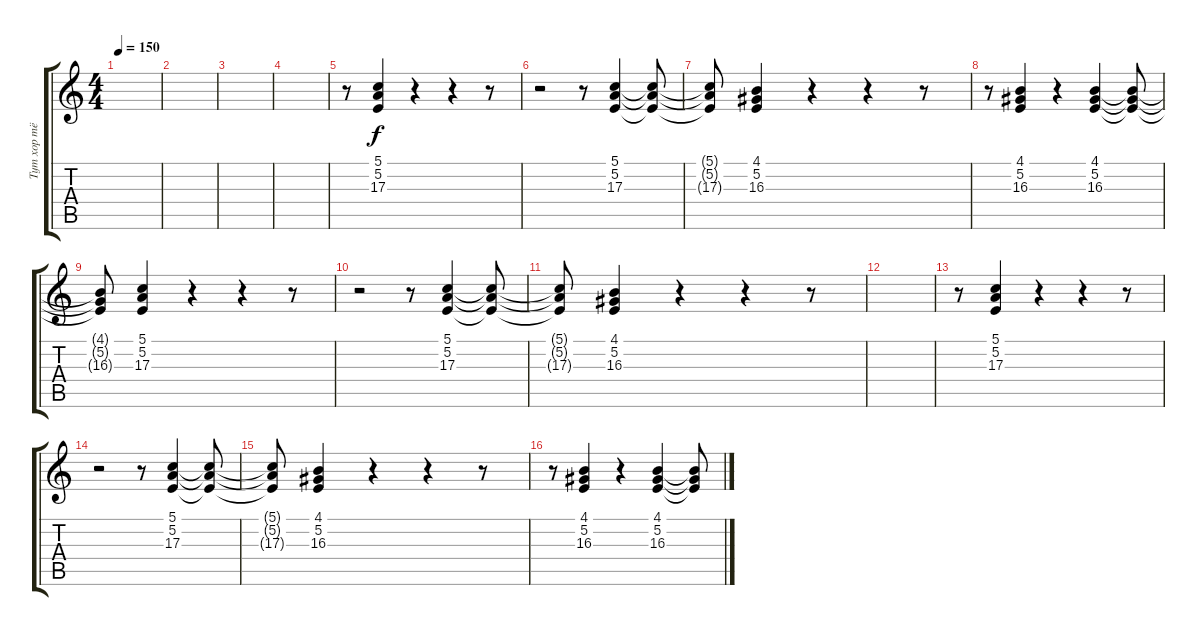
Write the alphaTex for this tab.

\track ("Тут хор тёлок" "Тут хор тё") {instrument choiraahs}
\staff {score tabs}
\tuning (E4 B3 G3 D3 A2 E2) {hide}
\ts (4 4)
\tempo 150
\clef g2
\ks c
|
|
|
|
r.8 (5.1 5.2 17.3).4 r.4 r.4 r.8 |
r.2 r.8 (5.1 5.2 17.3).4 (5.1{t} 5.2{t} 17.3{t}).8 |
(5.1{t} 5.2{t} 17.3{t}).8 (4.1 5.2 16.3).4 r.4 r.4 r.8 |
r.8 (4.1 5.2 16.3).4 r.4 (4.1 5.2 16.3).4 (4.1{t} 5.2{t} 16.3{t}).8 |
(4.1{t} 5.2{t} 16.3{t}).8 (5.1 5.2 17.3).4 r.4 r.4 r.8 |
r.2 r.8 (5.1 5.2 17.3).4 (5.1{t} 5.2{t} 17.3{t}).8 |
(5.1{t} 5.2{t} 17.3{t}).8 (4.1 5.2 16.3).4 r.4 r.4 r.8 |
|
r.8 (5.1 5.2 17.3).4 r.4 r.4 r.8 |
r.2 r.8 (5.1 5.2 17.3).4 (5.1{t} 5.2{t} 17.3{t}).8 |
(5.1{t} 5.2{t} 17.3{t}).8 (4.1 5.2 16.3).4 r.4 r.4 r.8 |
r.8 (4.1 5.2 16.3).4 r.4 (4.1 5.2 16.3).4 (4.1{t} 5.2{t} 16.3{t}).8
